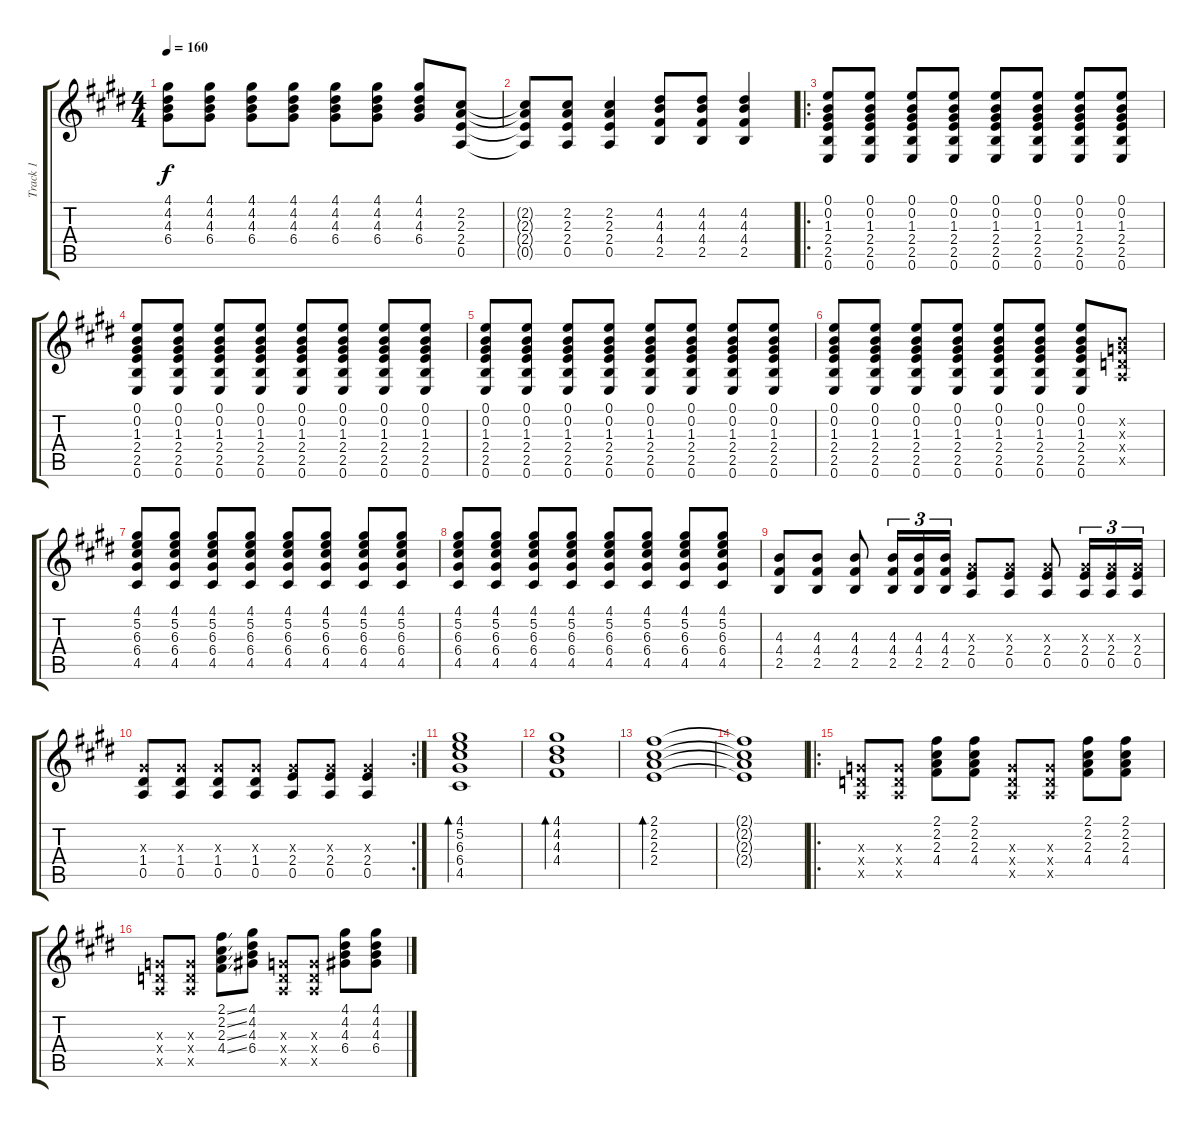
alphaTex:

\track ("Track 1" "Track 1") {instrument acousticguitarsteel}
\staff {score tabs}
\tuning (E4 B3 G3 D3 A2 E2) {hide}
\ts (4 4)
\tempo 160
\clef g2
\ks e
(4.1 4.2 4.3 6.4).8{dy f} (4.1 4.2 4.3 6.4).8 (4.1 4.2 4.3 6.4).8 (4.1 4.2 4.3 6.4).8 (4.1 4.2 4.3 6.4).8 (4.1 4.2 4.3 6.4).8 (4.1 4.2 4.3 6.4).8 (2.2 2.3 2.4 0.5).8 |
(2.2{t} 2.3{t} 2.4{t} 0.5{t}).8 (2.2 2.3 2.4 0.5).8 (2.2 2.3 2.4 0.5).4 (4.2 4.3 4.4 2.5).8 (4.2 4.3 4.4 2.5).8 (4.2 4.3 4.4 2.5).4 |
\ro
(0.1 0.2 1.3 2.4 2.5 0.6).8 (0.1 0.2 1.3 2.4 2.5 0.6).8 (0.1 0.2 1.3 2.4 2.5 0.6).8 (0.1 0.2 1.3 2.4 2.5 0.6).8 (0.1 0.2 1.3 2.4 2.5 0.6).8 (0.1 0.2 1.3 2.4 2.5 0.6).8 (0.1 0.2 1.3 2.4 2.5 0.6).8 (0.1 0.2 1.3 2.4 2.5 0.6).8 |
(0.1 0.2 1.3 2.4 2.5 0.6).8 (0.1 0.2 1.3 2.4 2.5 0.6).8 (0.1 0.2 1.3 2.4 2.5 0.6).8 (0.1 0.2 1.3 2.4 2.5 0.6).8 (0.1 0.2 1.3 2.4 2.5 0.6).8 (0.1 0.2 1.3 2.4 2.5 0.6).8 (0.1 0.2 1.3 2.4 2.5 0.6).8 (0.1 0.2 1.3 2.4 2.5 0.6).8 |
(0.1 0.2 1.3 2.4 2.5 0.6).8 (0.1 0.2 1.3 2.4 2.5 0.6).8 (0.1 0.2 1.3 2.4 2.5 0.6).8 (0.1 0.2 1.3 2.4 2.5 0.6).8 (0.1 0.2 1.3 2.4 2.5 0.6).8 (0.1 0.2 1.3 2.4 2.5 0.6).8 (0.1 0.2 1.3 2.4 2.5 0.6).8 (0.1 0.2 1.3 2.4 2.5 0.6).8 |
(0.1 0.2 1.3 2.4 2.5 0.6).8 (0.1 0.2 1.3 2.4 2.5 0.6).8 (0.1 0.2 1.3 2.4 2.5 0.6).8 (0.1 0.2 1.3 2.4 2.5 0.6).8 (0.1 0.2 1.3 2.4 2.5 0.6).8 (0.1 0.2 1.3 2.4 2.5 0.6).8 (0.1 0.2 1.3 2.4 2.5 0.6).8 (0.2{x} 0.3{x} 0.4{x} 0.5{x}).8 |
(4.1 5.2 6.3 6.4 4.5).8 (4.1 5.2 6.3 6.4 4.5).8 (4.1 5.2 6.3 6.4 4.5).8 (4.1 5.2 6.3 6.4 4.5).8 (4.1 5.2 6.3 6.4 4.5).8 (4.1 5.2 6.3 6.4 4.5).8 (4.1 5.2 6.3 6.4 4.5).8 (4.1 5.2 6.3 6.4 4.5).8 |
(4.1 5.2 6.3 6.4 4.5).8 (4.1 5.2 6.3 6.4 4.5).8 (4.1 5.2 6.3 6.4 4.5).8 (4.1 5.2 6.3 6.4 4.5).8 (4.1 5.2 6.3 6.4 4.5).8 (4.1 5.2 6.3 6.4 4.5).8 (4.1 5.2 6.3 6.4 4.5).8 (4.1 5.2 6.3 6.4 4.5).8 |
(4.3 4.4 2.5).8 (4.3 4.4 2.5).8 (4.3 4.4 2.5).8 (4.3 4.4 2.5).16{tu (3 2)} (4.3 4.4 2.5).16{tu (3 2)} (4.3 4.4 2.5).16{tu (3 2)} (1.3{x} 2.4 0.5).8 (1.3{x} 2.4 0.5).8 (1.3{x} 2.4 0.5).8 (1.3{x} 2.4 0.5).16{tu (3 2)} (1.3{x} 2.4 0.5).16{tu (3 2)} (1.3{x} 2.4 0.5).16{tu (3 2)} |
\rc 2
(1.3{x} 1.4 0.5).8 (1.3{x} 1.4 0.5).8 (1.3{x} 1.4 0.5).8 (1.3{x} 1.4 0.5).8 (1.3{x} 2.4 0.5).8 (1.3{x} 2.4 0.5).8 (1.3{x} 2.4 0.5).4 |
(4.1 5.2 6.3 6.4 4.5).1{bd 480} |
(4.1 4.2 4.3 4.4).1{bd 480} |
(2.1 2.2 2.3 2.4).1{bd 480} |
(2.1{t} 2.2{t} 2.3{t} 2.4{t}).1 |
\ro
(0.3{x} 0.4{x} 0.5{x}).8 (0.3{x} 0.4{x} 0.5{x}).8 (2.1 2.2 2.3 4.4).8 (2.1 2.2 2.3 4.4).8 (0.3{x} 0.4{x} 0.5{x}).8 (0.3{x} 0.4{x} 0.5{x}).8 (2.1 2.2 2.3 4.4).8 (2.1 2.2 2.3 4.4).8 |
(0.3{x} 0.4{x} 0.5{x}).8 (0.3{x} 0.4{x} 0.5{x}).8 (2.1{ss} 2.2{ss} 2.3{ss} 4.4{ss}).8 (4.1 4.2 4.3 6.4).8 (0.3{x} 0.4{x} 0.5{x}).8 (0.3{x} 0.4{x} 0.5{x}).8 (4.1 4.2 4.3 6.4).8 (4.1 4.2 4.3 6.4).8
